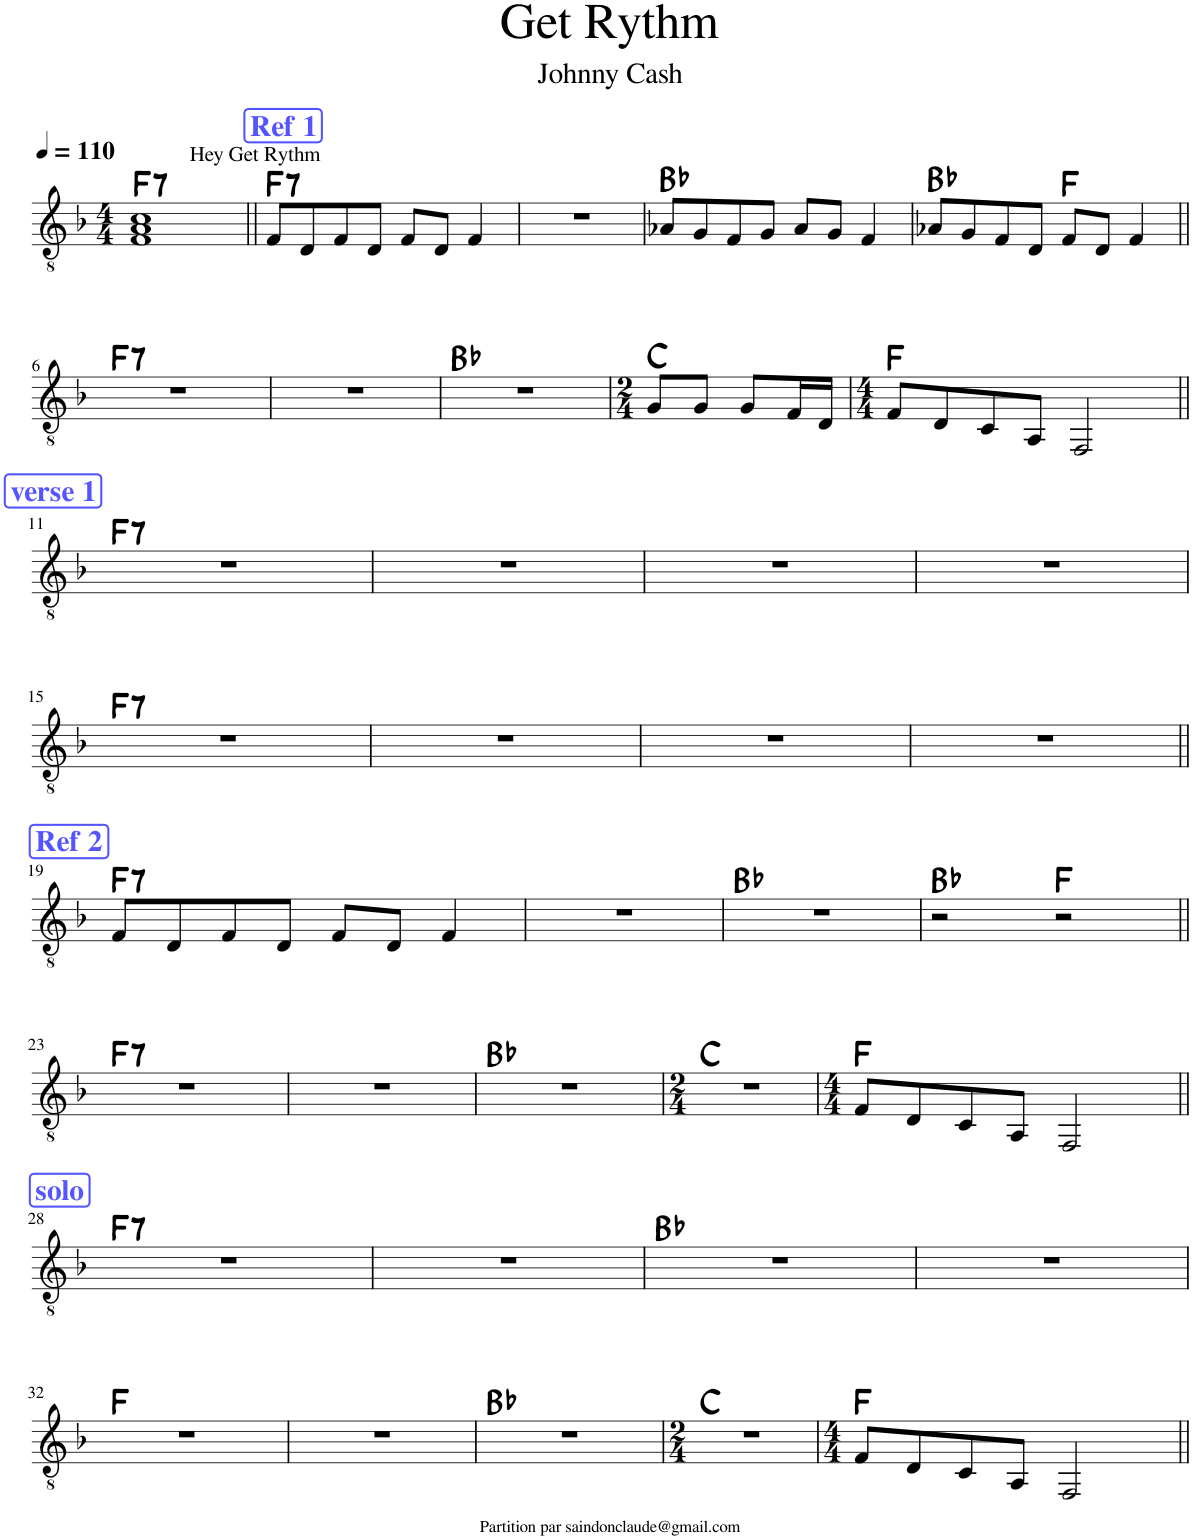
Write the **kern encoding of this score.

**kern	**harte
*part1	*part1
*staff1	*
*I"Classical Guitar	*
*I'Guit.	*
*clefGv2	*
*k[b-]	*
*M4/4	*
*MM110	*
=1	=1
!LO:TX:a:t=Hey Get Rythm	!LO:H:kt=7
1F 1A 1c	F:7
!!LO:REH:place=s1:a:B:cj:color=#5555FF:fs=14:t=Ref 1
=2||	=2||
!	!LO:H:kt=7
8F/L	F:7
8D/	.
8F/	.
8D/J	.
8F/L	.
8D/J	.
4F/	.
=3	=3
1r	.
=4	=4
8A-X/L	Bb:maj
8G/	.
8F/	.
8G/J	.
8A-/L	.
8G/J	.
4F/	.
=5	=5
8A-X/L	Bb:maj
8G/	.
8F/	.
8D/J	.
8F/L	F:maj
8D/J	.
4F/	.
!!LO:LB:g=z
=6||	=6||
!	!LO:H:kt=7
1r	F:7
=7	=7
1r	.
=8	=8
1r	Bb:maj
=9	=9
*M2/4	*
8G/L	C:maj
8G/J	.
8G/L	.
16F/L	.
16D/JJ	.
=10	=10
*M4/4	*
8F/L	F:maj
8D/	.
8C/	.
8AA/J	.
2FF/	.
!!LO:LB:g=z
!!LO:REH:place=s1:a:B:cj:color=#5555FF:fs=14:t=verse 1
=11||	=11||
!	!LO:H:kt=7
1r	F:7
=12	=12
1r	.
=13	=13
1r	.
=14	=14
1r	.
!!LO:LB:g=z
=15	=15
!	!LO:H:kt=7
1r	F:7
=16	=16
1r	.
=17	=17
1r	.
=18	=18
1r	.
!!LO:LB:g=z
!!LO:REH:place=s1:a:B:cj:color=#5555FF:fs=14:t=Ref 2
=19||	=19||
!	!LO:H:kt=7
8F/L	F:7
8D/	.
8F/	.
8D/J	.
8F/L	.
8D/J	.
4F/	.
=20	=20
1r	.
=21	=21
1r	Bb:maj
=22	=22
2r	Bb:maj
2r	F:maj
!!LO:LB:g=z
=23||	=23||
!	!LO:H:kt=7
1r	F:7
=24	=24
1r	.
=25	=25
1r	Bb:maj
=26	=26
*M2/4	*
2r	C:maj
=27	=27
*M4/4	*
8F/L	F:maj
8D/	.
8C/	.
8AA/J	.
2FF/	.
!!LO:LB:g=z
!!LO:REH:place=s1:a:B:cj:color=#5555FF:fs=14:t=solo
=28||	=28||
!	!LO:H:kt=7
1r	F:7
=29	=29
1r	.
=30	=30
1r	Bb:maj
=31	=31
1r	.
!!LO:LB:g=z
=32	=32
1r	F:maj
=33	=33
1r	.
=34	=34
1r	Bb:maj
=35	=35
*M2/4	*
2r	C:maj
=36	=36
*M4/4	*
8F/L	F:maj
8D/	.
8C/	.
8AA/J	.
2FF/	.
=||	=||
*-	*-
